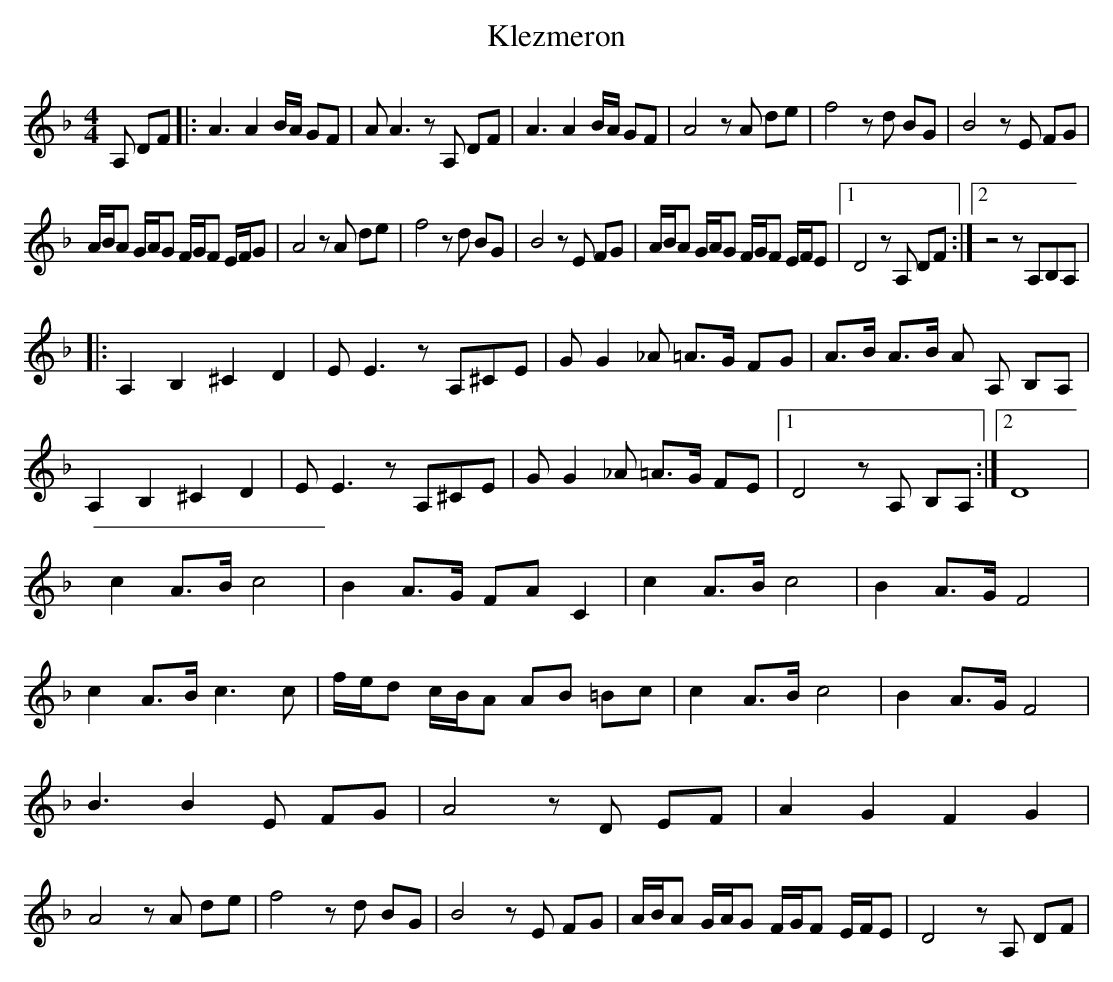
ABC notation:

X:1
T:Klezmeron
L:1/16
M:4/4
K:D min
A,2 D2F2|:A6 A4 BA G2F2|A2 A6 z2 A,2 D2F2|A6 A4 BA G2F2|A8 z2 A2 d2e2| f8 z2 d2 B2G2 | B8 z2 E2 F2G2|
ABA2 GAG2 FGF2 EFG2| A8 z2 A2 d2e2|f8 z2 d2 B2G2| B8 z2 E2 F2G2|ABA2 GAG2 FGF2 EFE2|1 D8 z2 A,2 D2F2:|2 z8 z2 A,2B,2A,2|
L:1/8
|:A,2 B,2 ^C2 D2| E E3 z A,^CE|G G2 _A =A>G FG|A>B A>B A A, B,A,|
A,2 B,2 ^C2 D2| E E3 z A,^CE|G G2 _A =A>G FE|1 D4 z A, B,A,:|2 D8|
c2 A>B c4| B2 A>G FA C2|c2 A>B c4|B2 A>G F4|
c2 A>B c3 c|f/2e/2d c/2B/2A AB =Bc|c2 A>B c4|B2 A>G F4|
B3 B2 E FG| A4 z D EF|A2G2F2G2|
L:1/16
A8 z2 A2 d2e2|f8 z2 d2 B2G2 | B8 z2 E2 F2G2|ABA2 GAG2 FGF2 EFE2| D8 z2 A,2 D2F2|
